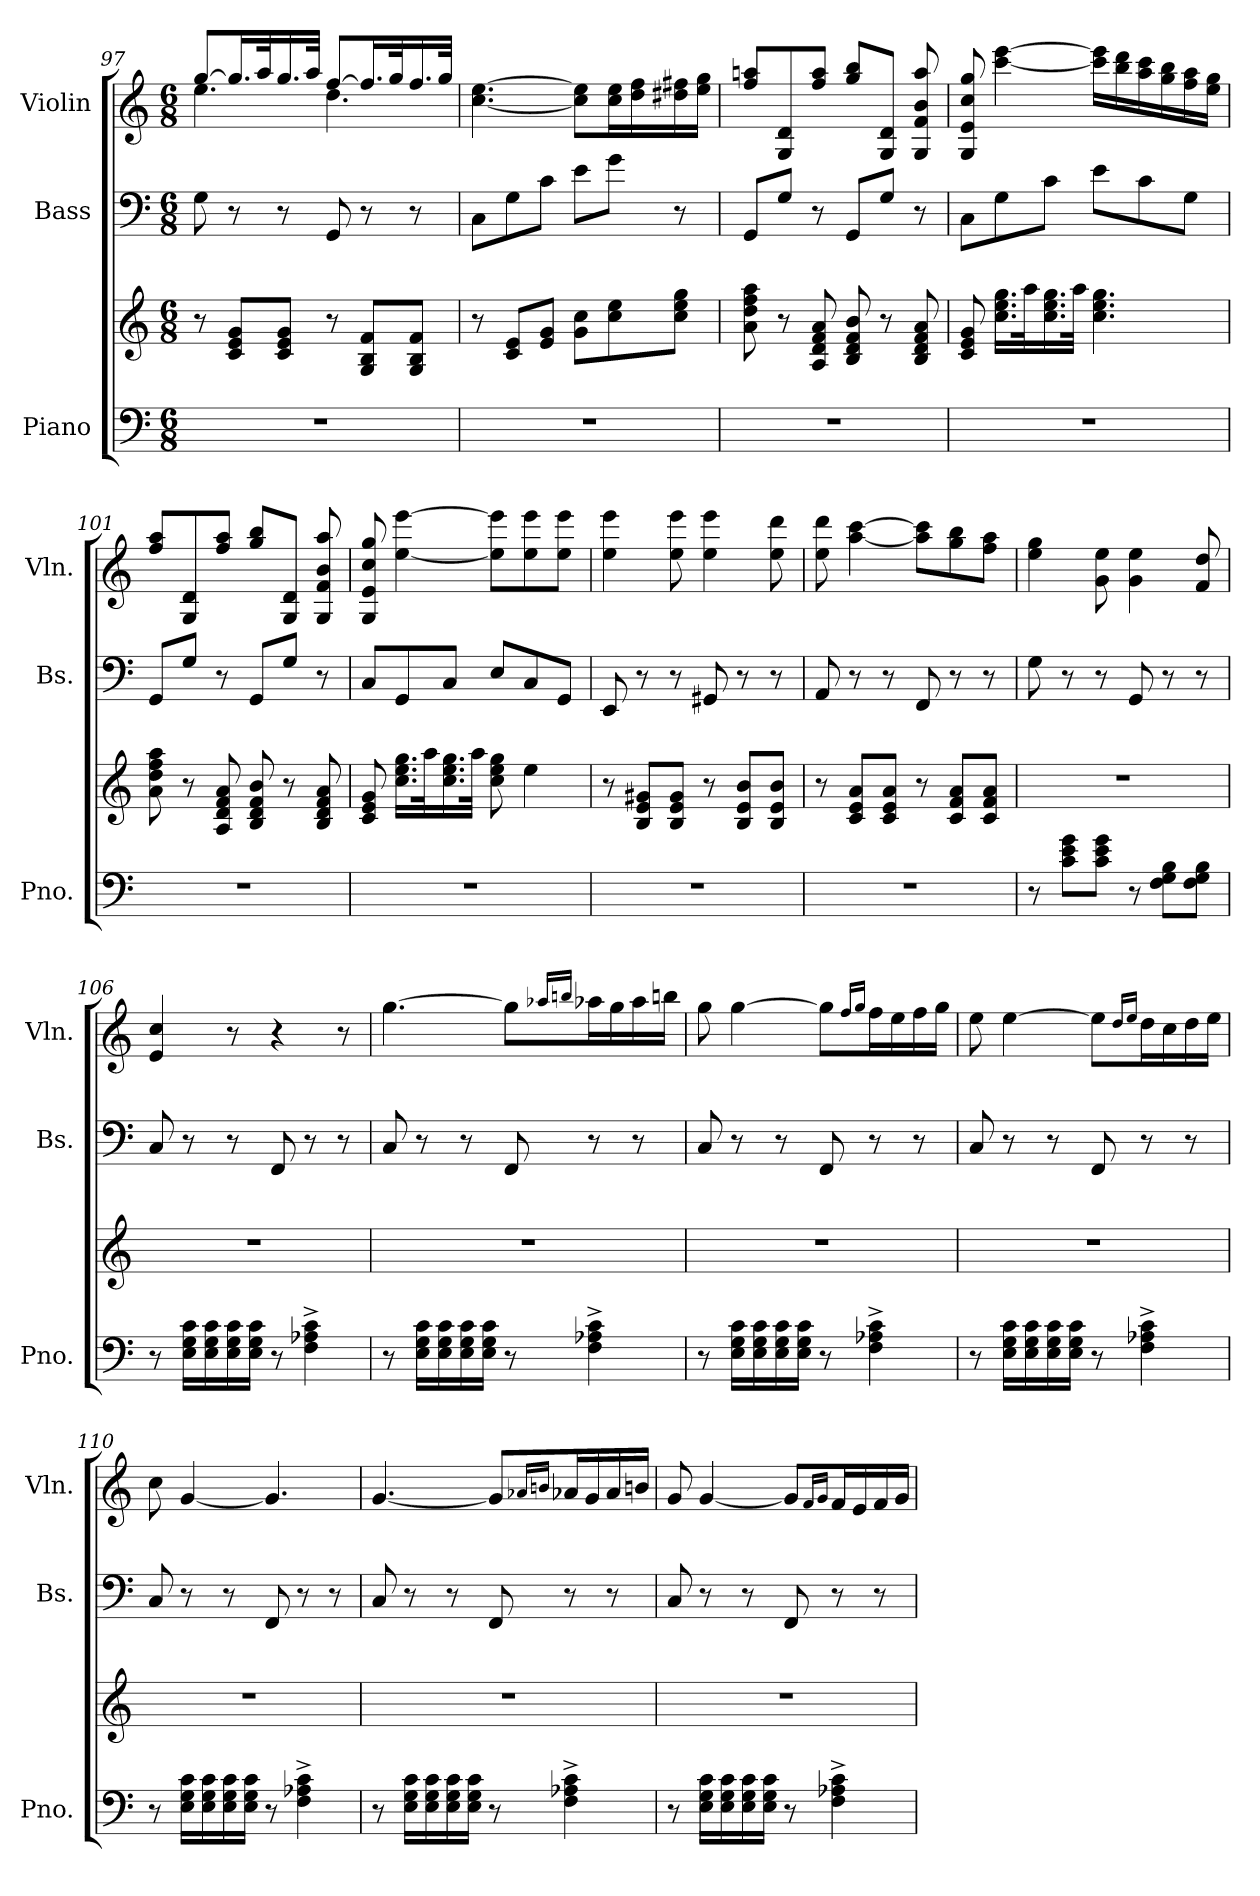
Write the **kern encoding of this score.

**kern	**kern	**kern	**kern
*part3	*part3	*part2	*part1
*staff4	*staff3	*staff2	*staff1
*I"Piano	*	*I"Bass	*I"Violin
*I'Pno.	*	*I'Bs.	*I'Vln.
*clefF4	*clefG2	*clefF4	*clefG2
*	*	*ITrd7c12	*
*k[]	*k[]	*k[]	*k[]
*C:	*C:	*C:	*C:
*M6/8	*M6/8	*M6/8	*M6/8
=97	=97	=97	=97
*	*	*	*^
2.r	8r	8GG\	[>8gg/L	4.ee\
.	8c/ 8e/ 8g/L	8r	16.gg/L]	.
.	.	.	32aa/k	.
.	8c/ 8e/ 8g/J	8r	16.gg/	.
.	.	.	32aa/JJk	.
.	8r	8GGG/	[>8ff/L	4.dd\
.	8G/ 8B/ 8f/L	8r	16.ff/L]	.
.	.	.	32gg/k	.
.	8G/ 8B/ 8f/J	8r	16.ff/	.
.	.	.	32gg/JJk	.
*	*	*	*v	*v
=98	=98	=98	=98
2.r	8r	8CC\L	[4.cc\ [4.ee\
.	8c/ 8e/L	8GG\	.
.	8e/ 8g/J	8C\J	.
.	8g\ 8cc\L	8E\L	8cc\] 8ee\]L
.	8cc\ 8ee\	8G\J	16cc\ 16ee\L
.	.	.	16dd\ 16ff\
.	8cc\ 8ee\ 8gg\J	8r	16dd#X\ 16ff#X\
.	.	.	16ee\ 16gg\JJ
!!LO:PB:g=z
=99	=99	=99	=99
2.r	8a\ 8dd\ 8ff\ 8aa\	8GGG/L	8ff/ 8aan/L
.	8r	8GG/J	8G/ 8d/
.	8A/ 8d/ 8f/ 8a/	8r	8ff/ 8aa/J
.	8B/ 8d/ 8f/ 8b/	8GGG/L	8gg/ 8bb/L
.	8r	8GG/J	8G/ 8d/J
.	8B/ 8d/ 8f/ 8a/	8r	8G/ 8f/ 8b/ 8aa/
=100	=100	=100	=100
2.r	8c/ 8e/ 8g/	8CC\L	8G/ 8e/ 8cc/ 8gg/
.	16.cc\ 16.ee\ 16.gg\LL	8GG\	[4ccc\ [4eee\
.	32aa\k	.	.
.	16.cc\ 16.ee\ 16.gg\	8C\J	.
.	32aa\JJk	.	.
.	4.cc\ 4.ee\ 4.gg\	8E\L	16ccc\] 16eee\]LL
.	.	.	16bb\ 16ddd\
.	.	8C\	16aa\ 16ccc\
.	.	.	16gg\ 16bb\
.	.	8GG\J	16ff\ 16aa\
.	.	.	16ee\ 16gg\JJ
=101	=101	=101	=101
2.r	8a\ 8dd\ 8ff\ 8aa\	8GGG/L	8ff/ 8aa/L
.	8r	8GG/J	8G/ 8d/
.	8A/ 8d/ 8f/ 8a/	8r	8ff/ 8aa/J
.	8B/ 8d/ 8f/ 8b/	8GGG/L	8gg/ 8bb/L
.	8r	8GG/J	8G/ 8d/J
.	8B/ 8d/ 8f/ 8a/	8r	8G/ 8f/ 8b/ 8aa/
=102	=102	=102	=102
2.r	8c/ 8e/ 8g/	8CC/L	8G/ 8e/ 8cc/ 8gg/
.	16.cc\ 16.ee\ 16.gg\LL	8GGG/	[4ee\ [4eee\
.	32aa\k	.	.
.	16.cc\ 16.ee\ 16.gg\	8CC/J	.
.	32aa\JJk	.	.
.	8cc\ 8ee\ 8gg\	8EE/L	8ee\] 8eee\]L
.	4ee\	8CC/	8ee\ 8eee\
.	.	8GGG/J	8ee\ 8eee\J
!!LO:LB:g=z
=103	=103	=103	=103
2.r	8r	8EEE/	4ee\ 4eee\
.	8B/ 8e/ 8g#X/L	8r	.
.	8B/ 8e/ 8g#/J	8r	8ee\ 8eee\
.	8r	8GGG#X/	4ee\ 4eee\
.	8B/ 8e/ 8b/L	8r	.
.	8B/ 8e/ 8b/J	8r	8ee\ 8ddd\
=104	=104	=104	=104
2.r	8r	8AAA/	8ee\ 8ddd\
.	8c/ 8e/ 8a/L	8r	[4aa\ [4ccc\
.	8c/ 8e/ 8a/J	8r	.
.	8r	8FFF/	8aa\] 8ccc\]L
.	8c/ 8f/ 8a/L	8r	8gg\ 8bb\
.	8c/ 8f/ 8a/J	8r	8ff\ 8aa\J
=105	=105	=105	=105
8r	2.r	8GG\	4ee\ 4gg\
8c\ 8e\ 8g\L	.	8r	.
8c\ 8e\ 8g\J	.	8r	8g\ 8ee\
8r	.	8GGG/	4g\ 4ee\
8F\ 8G\ 8B\L	.	8r	.
8F\ 8G\ 8B\J	.	8r	8f/ 8dd/
=106	=106	=106	=106
8r	2.r	8CC/	4e/ 4cc/
16E\ 16G\ 16c\LL	.	8r	.
16E\ 16G\ 16c\	.	.	.
16E\ 16G\ 16c\	.	8r	8r
16E\ 16G\ 16c\JJ	.	.	.
8r	.	8FFF/	4r
4F\^> 4A-X\^> 4c\^>	.	8r	.
.	.	8r	8r
!!LO:LB:g=z
=107	=107	=107	=107
8r	2.r	8CC/	[4.gg\
16E\ 16G\ 16c\LL	.	8r	.
16E\ 16G\ 16c\	.	.	.
16E\ 16G\ 16c\	.	8r	.
16E\ 16G\ 16c\JJ	.	.	.
8r	.	8FFF/	8gg\L]
.	.	.	16qaa-X/LL
.	.	.	16qbbn/JJ
4F\^> 4A-X\^> 4c\^>	.	8r	16aa-\L
.	.	.	16gg\
.	.	8r	16aa-\
.	.	.	16bbn\JJ
=108	=108	=108	=108
8r	2.r	8CC/	8gg\
16E\ 16G\ 16c\LL	.	8r	[4gg\
16E\ 16G\ 16c\	.	.	.
16E\ 16G\ 16c\	.	8r	.
16E\ 16G\ 16c\JJ	.	.	.
8r	.	8FFF/	8gg\L]
.	.	.	16qff/LL
.	.	.	16qgg/JJ
4F\^> 4A-X\^> 4c\^>	.	8r	16ff\L
.	.	.	16ee\
.	.	8r	16ff\
.	.	.	16gg\JJ
=109	=109	=109	=109
8r	2.r	8CC/	8ee\
16E\ 16G\ 16c\LL	.	8r	[4ee\
16E\ 16G\ 16c\	.	.	.
16E\ 16G\ 16c\	.	8r	.
16E\ 16G\ 16c\JJ	.	.	.
8r	.	8FFF/	8ee\L]
.	.	.	16qdd/LL
.	.	.	16qee/JJ
4F\^> 4A-X\^> 4c\^>	.	8r	16dd\L
.	.	.	16cc\
.	.	8r	16dd\
.	.	.	16ee\JJ
=110	=110	=110	=110
8r	2.r	8CC/	8cc\
16E\ 16G\ 16c\LL	.	8r	[4g/
16E\ 16G\ 16c\	.	.	.
16E\ 16G\ 16c\	.	8r	.
16E\ 16G\ 16c\JJ	.	.	.
8r	.	8FFF/	4.g/]
4F\^> 4A-X\^> 4c\^>	.	8r	.
.	.	8r	.
!!LO:PB:g=z
=111	=111	=111	=111
8r	2.r	8CC/	[4.g/
16E\ 16G\ 16c\LL	.	8r	.
16E\ 16G\ 16c\	.	.	.
16E\ 16G\ 16c\	.	8r	.
16E\ 16G\ 16c\JJ	.	.	.
8r	.	8FFF/	8g/L]
.	.	.	16qa-X/LL
.	.	.	16qbn/JJ
4F\^> 4A-X\^> 4c\^>	.	8r	16a-X/L
.	.	.	16g/
.	.	8r	16a-/
.	.	.	16bn/JJ
=112	=112	=112	=112
8r	2.r	8CC/	8g/
16E\ 16G\ 16c\LL	.	8r	[4g/
16E\ 16G\ 16c\	.	.	.
16E\ 16G\ 16c\	.	8r	.
16E\ 16G\ 16c\JJ	.	.	.
8r	.	8FFF/	8g/L]
.	.	.	16qf/LL
.	.	.	16qg/JJ
4F\^> 4A-X\^> 4c\^>	.	8r	16f/L
.	.	.	16e/
.	.	8r	16f/
.	.	.	16g/JJ
=	=	=	=
*-	*-	*-	*-
